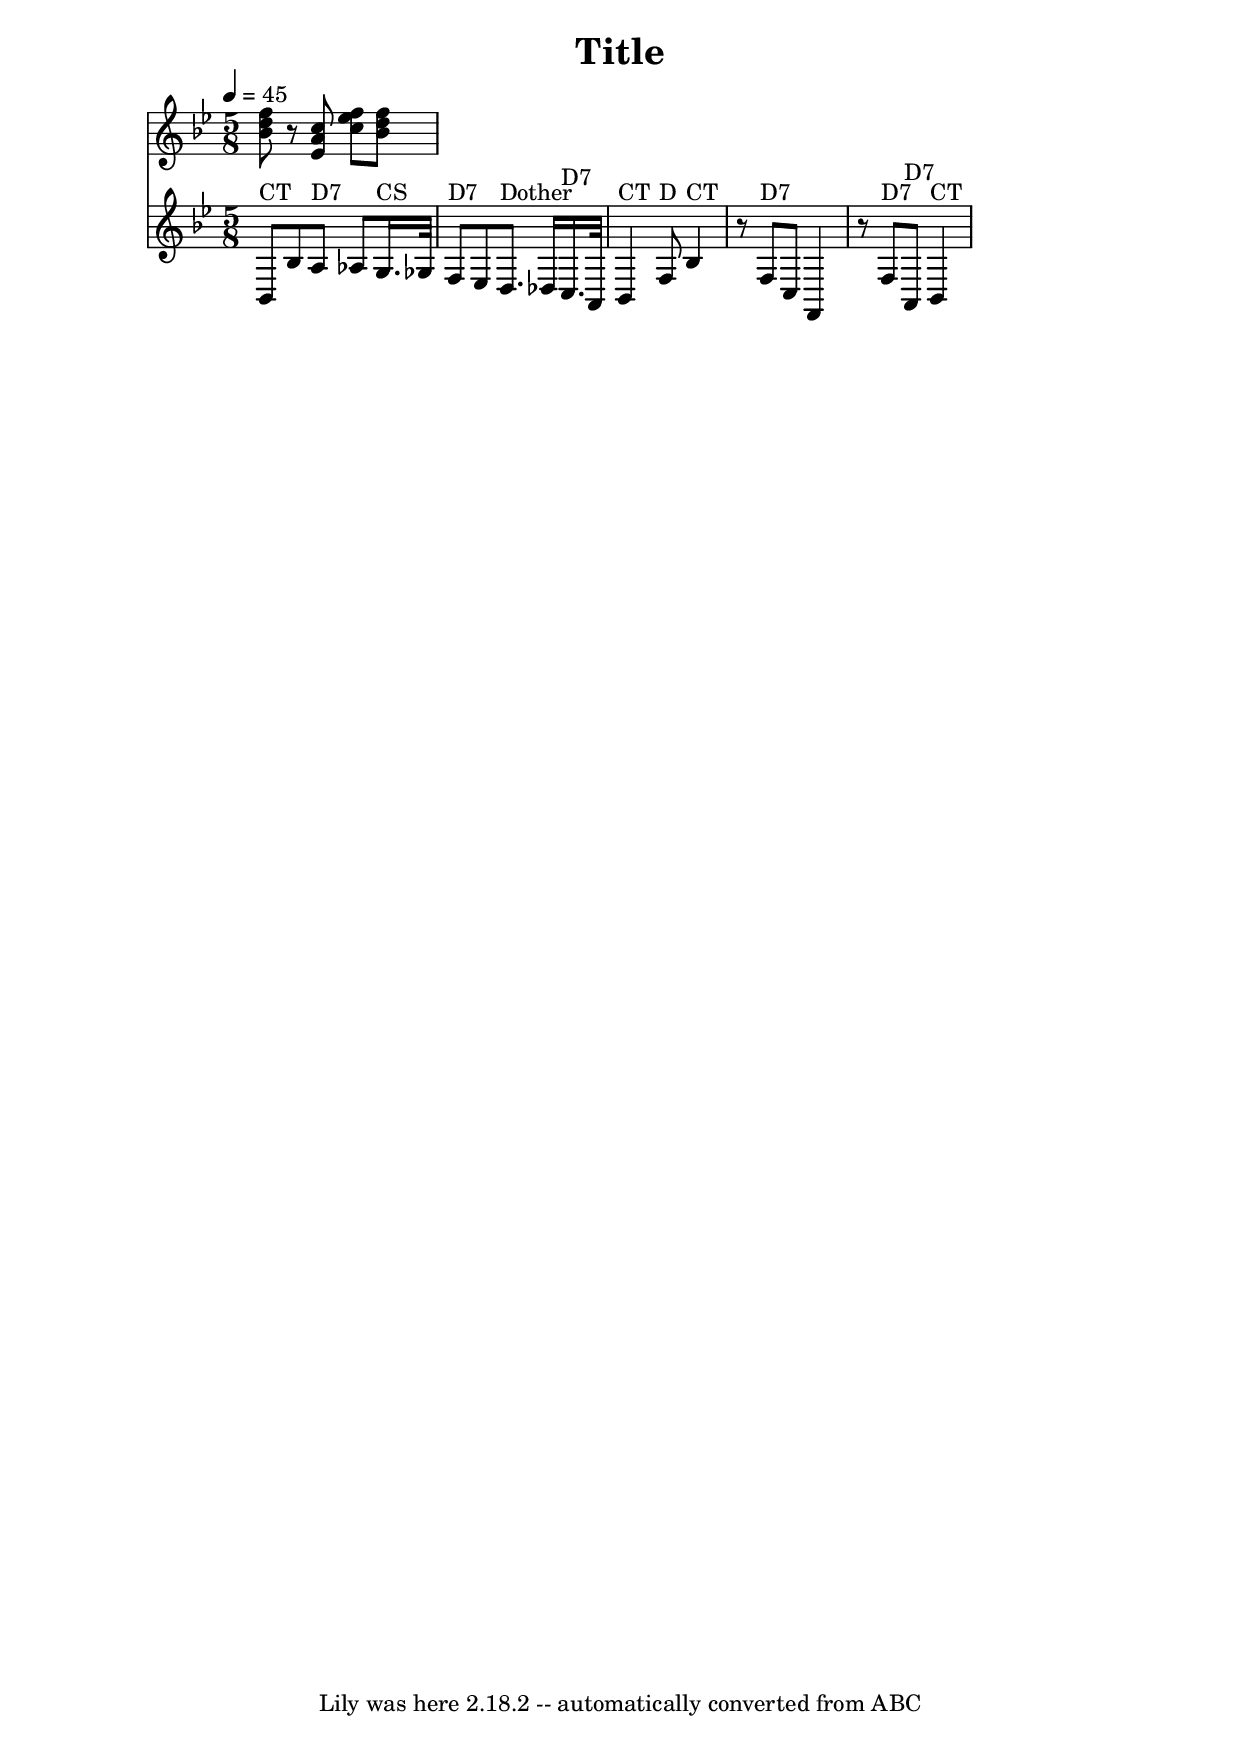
\version "2.7.40"
\header {
	crossRefNumber = "3"
	footnotes = ""
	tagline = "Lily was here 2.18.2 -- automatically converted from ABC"
	title = "Title"
}
voiceB =  {
\set Score.defaultBarType = ""

<<   bes'8    d''8    f''8   >>     r8 <<   ees'8    a'8    c''8   >> <<   c''8 
   ees''8    f''8   >> <<   bes'8    d''8    f''8   >>   
}
voiceC =  {
\set Score.defaultBarType = ""

    bes,8 ^"CT"   bes8    a8 ^"D7"   aes8    g16. ^"CS"   ges32    \bar "|"   
f8 ^"D7"   ees8    d8. ^"Dother"   des16    c16. ^"D7"   a,32    \bar "|"   
bes,4 ^"CT"   f8 ^"D"   bes4 ^"CT"   \bar "|"     r8   f8 ^"D7"   c8    f,4    
\bar "|"   r8   f8 ^"D7"   a,8 ^"D7"   bes,4 ^"CT"   \bar "|"   
}
voicedefault =  {
\set Score.defaultBarType = ""

% %score 1 2
 \tempo  4=45
 \time 5/8 \key bes \major 
}

\score{
    <<

	\context Staff="1"
	{
	    \voicedefault
	    \voiceB 
	}

	\context Staff="2"
	{
	    \voicedefault
	    \voiceC 
	}

    >>
	\layout {
	}
	\midi {}
}
